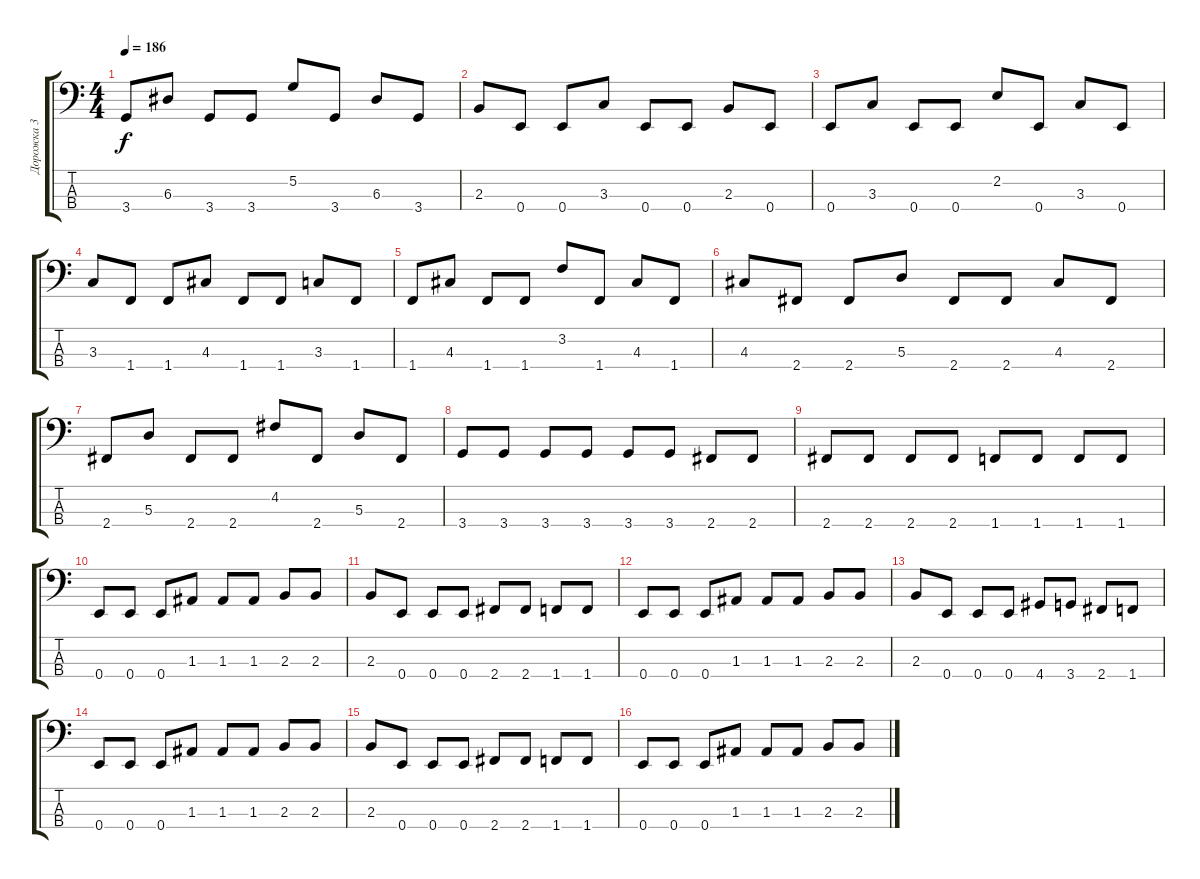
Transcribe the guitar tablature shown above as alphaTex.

\track ("Дорожка 3" "Дорожка 3") {instrument electricbasspick}
\staff {score tabs}
\tuning (G2 D2 A1 E1) {hide}
\ts (4 4)
\tempo 186
\clef f4
\ks c
3.4.8{dy f} 6.3.8 3.4.8 3.4.8 5.2.8 3.4.8 6.3.8 3.4.8 |
2.3.8 0.4.8 0.4.8 3.3.8 0.4.8 0.4.8 2.3.8 0.4.8 |
0.4.8 3.3.8 0.4.8 0.4.8 2.2.8 0.4.8 3.3.8 0.4.8 |
3.3.8 1.4.8 1.4.8 4.3.8 1.4.8 1.4.8 3.3.8 1.4.8 |
1.4.8 4.3.8 1.4.8 1.4.8 3.2.8 1.4.8 4.3.8 1.4.8 |
4.3.8 2.4.8 2.4.8 5.3.8 2.4.8 2.4.8 4.3.8 2.4.8 |
2.4.8 5.3.8 2.4.8 2.4.8 4.2.8 2.4.8 5.3.8 2.4.8 |
3.4.8 3.4.8 3.4.8 3.4.8 3.4.8 3.4.8 2.4.8 2.4.8 |
2.4.8 2.4.8 2.4.8 2.4.8 1.4.8 1.4.8 1.4.8 1.4.8 |
0.4.8 0.4.8 0.4.8 1.3.8 1.3.8 1.3.8 2.3.8 2.3.8 |
2.3.8 0.4.8 0.4.8 0.4.8 2.4.8 2.4.8 1.4.8 1.4.8 |
0.4.8 0.4.8 0.4.8 1.3.8 1.3.8 1.3.8 2.3.8 2.3.8 |
2.3.8 0.4.8 0.4.8 0.4.8 4.4.8 3.4.8 2.4.8 1.4.8 |
0.4.8 0.4.8 0.4.8 1.3.8 1.3.8 1.3.8 2.3.8 2.3.8 |
2.3.8 0.4.8 0.4.8 0.4.8 2.4.8 2.4.8 1.4.8 1.4.8 |
0.4.8 0.4.8 0.4.8 1.3.8 1.3.8 1.3.8 2.3.8 2.3.8
